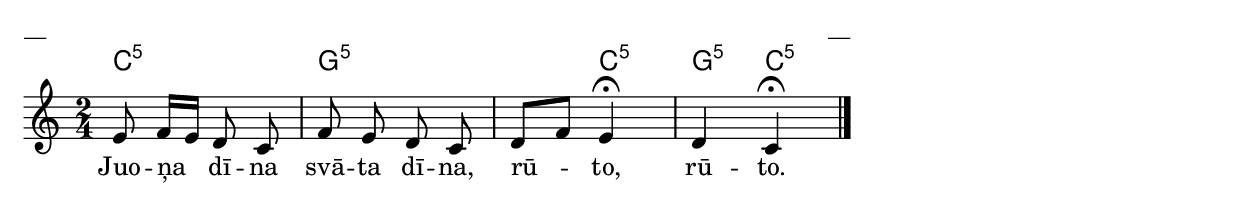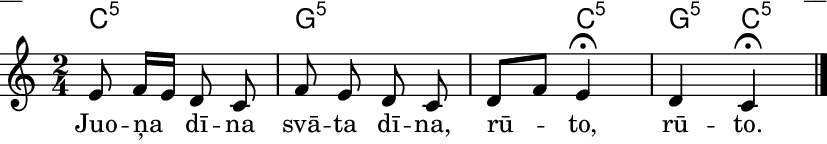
\version "2.13.18"
#(ly:set-option 'crop #t)

%\header {
%    title = "Juoņa dīna svāta dīna"
%}
% Katrīna Riekstiņa, #40 (Grodi)
\paper {
line-width = 14\cm
left-margin = 0.4\cm
between-system-padding = 0.1\cm
between-system-space = 0.1\cm
}
\layout {
indent = #0
ragged-last = ##f
}


voiceA = \relative c' {
\clef "treble"
\key c \major
\time 2/4
e8 f16[ e] d8 c | f e d c | d8[ f] e4\fermata | d4 c\fermata
\bar "|."
} 

lyricA = \lyricmode {
Juo -- ņa dī -- na svā -- ta dī -- na, rū -- to, rū -- to. 
}

chordsA = \chordmode {
\time 2/4
c2:5 | g2:5 | g4:5 c4:5 | g4:5 c4:5
}

fullScore = <<
\new ChordNames { 
\set chordChanges = ##t
\chordsA 
}
\new Staff {
<<
\new Voice = "voiceA" { \oneVoice \autoBeamOff \voiceA }
\new Lyrics \lyricsto "voiceA" \lyricA
>>
}
>>

\score {
\fullScore
\header { piece = "__" opus = "__" }
}
\markup { \with-color #(x11-color 'white) \sans \smaller "__" }
\score {
\unfoldRepeats
\fullScore
\midi {
\context { \Staff \remove "Staff_performer" }
\context { \Voice \consists "Staff_performer" }
}
}



